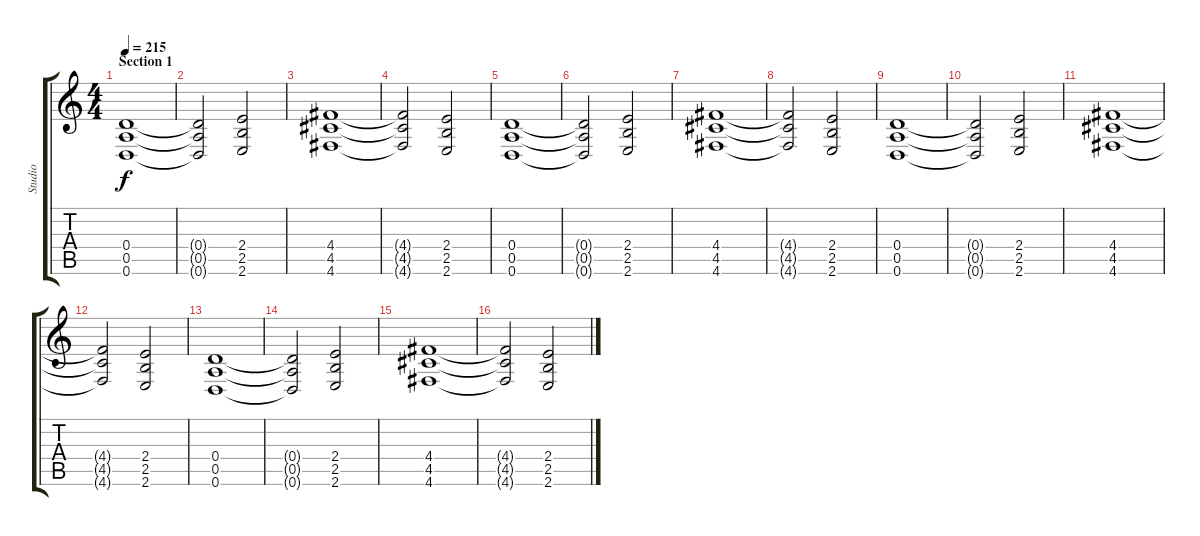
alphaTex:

\track ("Studio" "Studio") {instrument distortionguitar}
\staff {score tabs}
\tuning (E4 B3 G3 D3 A2 D2) {hide}
\ts (4 4)
\section ("" "Section 1")
\tempo 215
\clef g2
\ks c
(0.4 0.5 0.6).1{dy f instrument distortionguitar} |
(0.4{t} 0.5{t} 0.6{t}).2 (2.4 2.5 2.6).2 |
(4.4 4.5 4.6).1 |
(4.4{t} 4.5{t} 4.6{t}).2 (2.4 2.5 2.6).2 |
(0.4 0.5 0.6).1 |
(0.4{t} 0.5{t} 0.6{t}).2 (2.4 2.5 2.6).2 |
(4.4 4.5 4.6).1 |
(4.4{t} 4.5{t} 4.6{t}).2 (2.4 2.5 2.6).2 |
(0.4 0.5 0.6).1 |
(0.4{t} 0.5{t} 0.6{t}).2 (2.4 2.5 2.6).2 |
(4.4 4.5 4.6).1 |
(4.4{t} 4.5{t} 4.6{t}).2 (2.4 2.5 2.6).2 |
(0.4 0.5 0.6).1 |
(0.4{t} 0.5{t} 0.6{t}).2 (2.4 2.5 2.6).2 |
(4.4 4.5 4.6).1 |
(4.4{t} 4.5{t} 4.6{t}).2 (2.4 2.5 2.6).2
